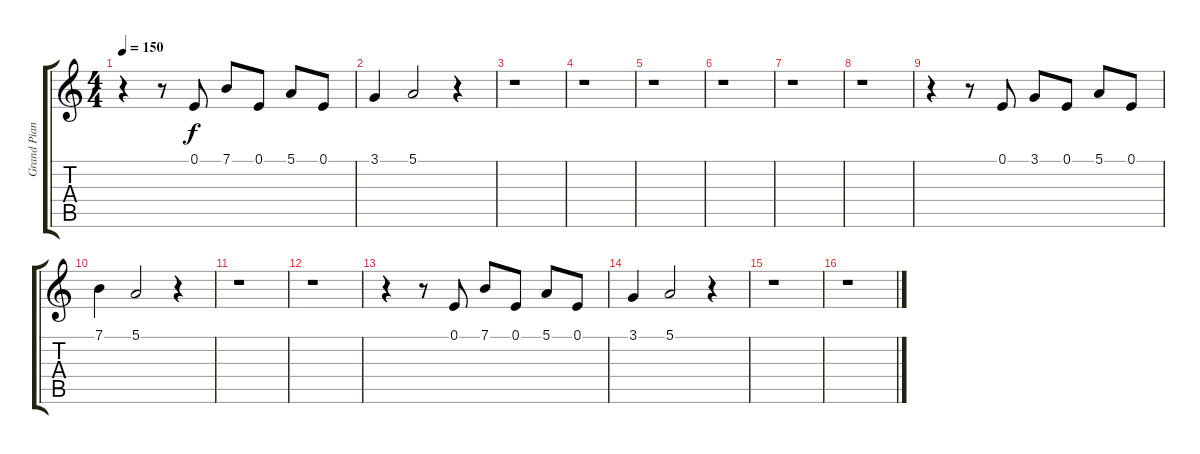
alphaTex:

\track ("Grand Piano" "Grand Pian") {instrument acousticgrandpiano}
\staff {score tabs}
\tuning (E4 B3 G3 D3 A2 E2) {hide}
\ts (4 4)
\tempo 150
\clef g2
\ks c
r.4{dy f} r.8 0.1.8 7.1.8 0.1.8 5.1.8 0.1.8 |
3.1.4 5.1.2 r.4 |
r.1 |
r.1 |
r.1 |
r.1 |
r.1 |
r.1 |
r.4 r.8 0.1.8 3.1.8 0.1.8 5.1.8 0.1.8 |
7.1.4 5.1.2 r.4 |
r.1 |
r.1 |
r.4 r.8 0.1.8 7.1.8 0.1.8 5.1.8 0.1.8 |
3.1.4 5.1.2 r.4 |
r.1 |
r.1
